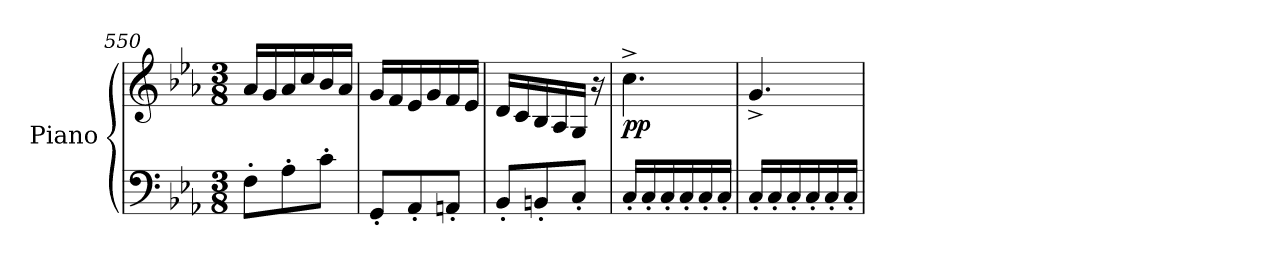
**kern	**kern	**dynam
*part1	*part1	*part1
*staff2	*staff1	*staff1/2
*I"Piano	*	*
*I'Pno.	*	*
*clefF4	*clefG2	*
*k[b-e-a-]	*k[b-e-a-]	*
*M3/8	*M3/8	*
=550	=550	=550
8F'\L	16a-/LL	.
.	16g/	.
8A-'\	16a-/	.
.	16cc/	.
8c'\J	16b-/	.
.	16a-/JJ	.
=551	=551	=551
8GG'/L	16g/LL	.
.	16f/	.
8AA-'/	16e-/	.
.	16g/	.
8AAn'/J	16f/	.
.	16e-/JJ	.
=552	=552	=552
8BB-'/L	16d/LL	.
.	16c/	.
8BBn'/	16B-/	.
.	16A-/	.
8C'/J	16G/JJ	.
.	16r	.
=553	=553	=553
!	!	!LO:DY:b
16C'/LL	4.cc^\	pp
16C'/	.	.
16C'/	.	.
16C'/	.	.
16C'/	.	.
16C'/JJ	.	.
=554	=554	=554
16C'/LL	4.g^/	.
16C'/	.	.
16C'/	.	.
16C'/	.	.
16C'/	.	.
16C'/JJ	.	.
=	=	=
*-	*-	*-
